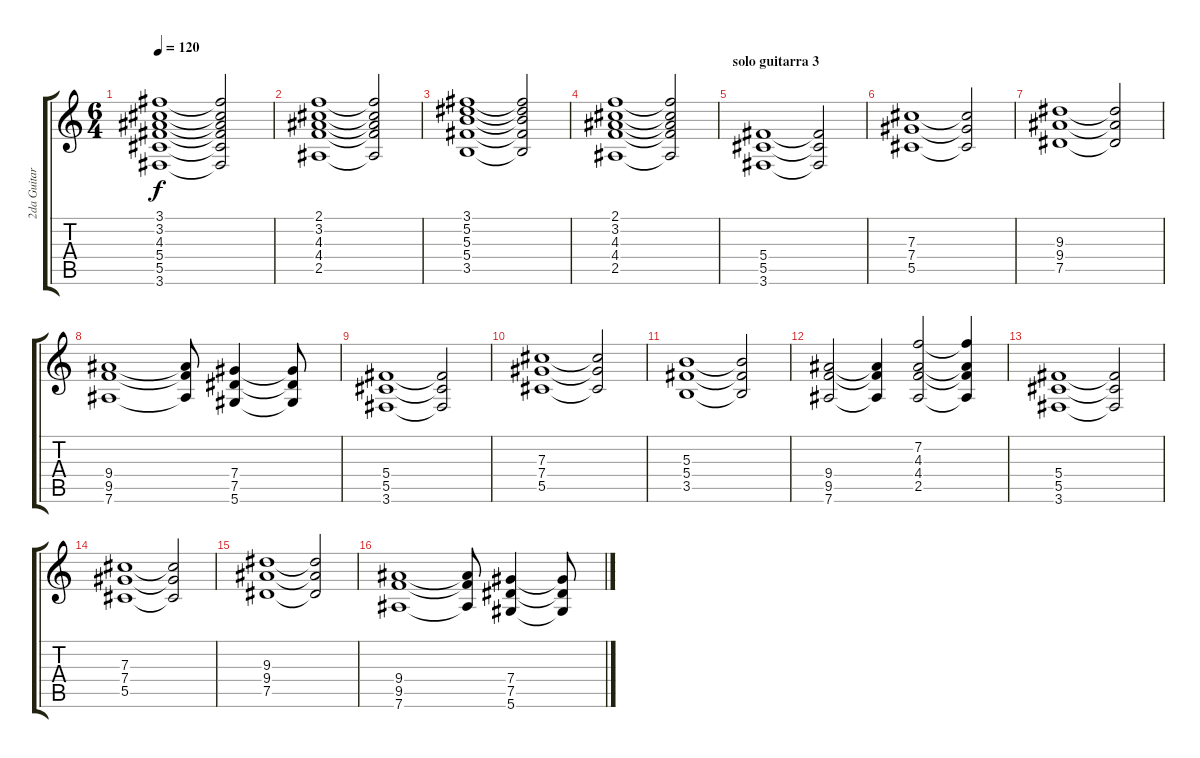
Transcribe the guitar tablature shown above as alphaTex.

\track ("2da Guitarra" "2da Guitar") {instrument overdrivenguitar}
\staff {score tabs}
\tuning (Eb4 Bb3 Gb3 Db3 Ab2 Eb2) {hide}
\ts (6 4)
\tempo 120
\clef g2
\ks c
(3.1 3.2 4.3 5.4 5.5 3.6).1{dy f} (3.1{t} 3.2{t} 4.3{t} 5.4{t} 5.5{t} 3.6{t}).2 |
(2.1 3.2 4.3 4.4 2.5).1 (2.1{t} 3.2{t} 4.3{t} 4.4{t} 2.5{t}).2 |
(3.1 5.2 5.3 5.4 3.5).1 (3.1{t} 5.2{t} 5.3{t} 5.4{t} 3.5{t}).2 |
(2.1 3.2 4.3 4.4 2.5).1 (2.1{t} 3.2{t} 4.3{t} 4.4{t} 2.5{t}).2 |
\section ("" "solo guitarra 3")
(5.4 5.5 3.6).1 (5.4{t} 5.5{t} 3.6{t}).2 |
(7.3 7.4 5.5).1 (7.3{t} 7.4{t} 5.5{t}).2 |
(9.3 9.4 7.5).1 (9.3{t} 9.4{t} 7.5{t}).2 |
(9.4 9.5 7.6).1 (9.4{t} 9.5{t} 7.6{t}).8 (7.4 7.5 5.6).4 (7.4{t} 7.5{t} 5.6{t}).8 |
(5.4 5.5 3.6).1 (5.4{t} 5.5{t} 3.6{t}).2 |
(7.3 7.4 5.5).1 (7.3{t} 7.4{t} 5.5{t}).2 |
(5.3 5.4 3.5).1 (5.3{t} 5.4{t} 3.5{t}).2 |
(9.4 9.5 7.6).2 (9.4{t} 9.5{t} 7.6{t}).4 (7.2 4.3 4.4 2.5).2 (7.2{t} 4.3{t} 4.4{t} 2.5{t}).4 |
(5.4 5.5 3.6).1 (5.4{t} 5.5{t} 3.6{t}).2 |
(7.3 7.4 5.5).1 (7.3{t} 7.4{t} 5.5{t}).2 |
(9.3 9.4 7.5).1 (9.3{t} 9.4{t} 7.5{t}).2 |
(9.4 9.5 7.6).1 (9.4{t} 9.5{t} 7.6{t}).8 (7.4 7.5 5.6).4 (7.4{t} 7.5{t} 5.6{t}).8
